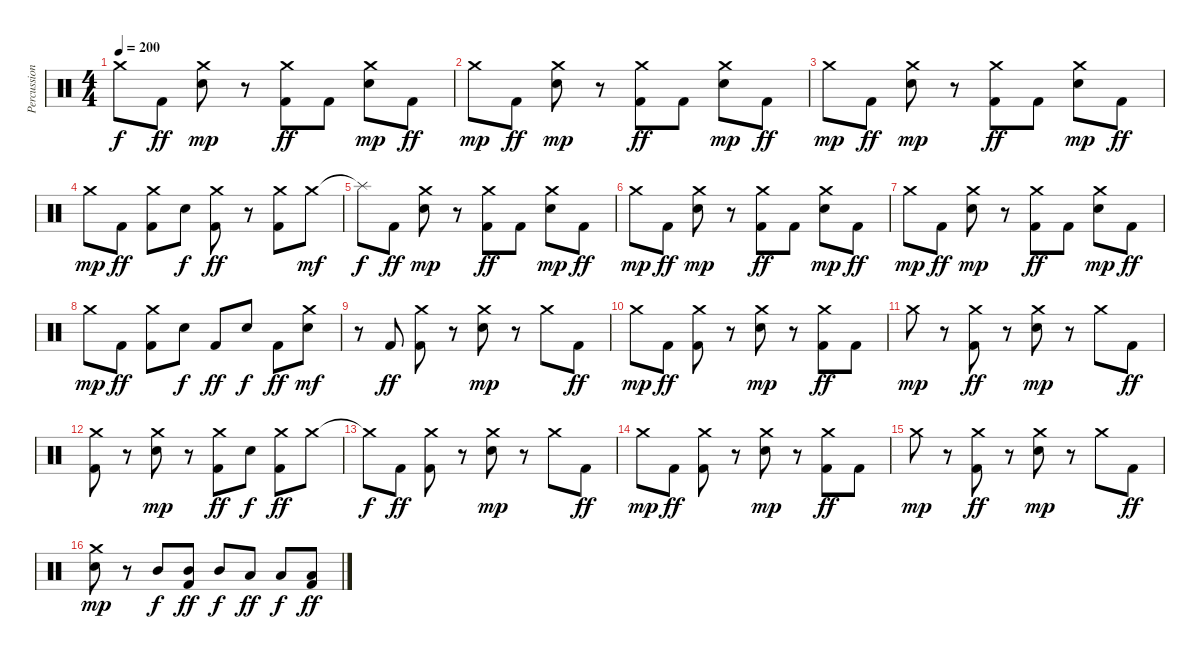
\track ("Percussion" "Percussion") {instrument percussion}
\staff {score}
\articulation defaults
\ts (4 4)
\tempo 200
\clef neutral
\ks c "Crash medium (hit)".8{dy f} "Kick (hit) 2".8{dy ff}
("Crash medium (hit)" "Electric Snare (hit)").8{dy mp} r.8 ("Crash medium (hit)" "Kick (hit) 2").8{dy ff} "Kick (hit) 2".8 ("Crash medium (hit)" "Electric Snare (hit)").8{dy mp} "Kick (hit) 2".8{dy ff} |
"Crash medium (hit)".8{dy mp} "Kick (hit) 2".8{dy ff} ("Crash medium (hit)" "Electric Snare (hit)").8{dy mp} r.8 ("Crash medium (hit)" "Kick (hit) 2").8{dy ff} "Kick (hit) 2".8 ("Crash medium (hit)" "Electric Snare (hit)").8{dy mp} "Kick (hit) 2".8{dy ff} |
"Crash medium (hit)".8{dy mp} "Kick (hit) 2".8{dy ff} ("Crash medium (hit)" "Electric Snare (hit)").8{dy mp} r.8 ("Crash medium (hit)" "Kick (hit) 2").8{dy ff} "Kick (hit) 2".8 ("Crash medium (hit)" "Electric Snare (hit)").8{dy mp} "Kick (hit) 2".8{dy ff} |
"Crash medium (hit)".8{dy mp} "Kick (hit) 2".8{dy ff} ("Crash medium (hit)" "Kick (hit) 2").8 "Electric Snare (hit)".8{dy f} ("Crash medium (hit)" "Kick (hit) 2").8{dy ff} r.8 ("Crash medium (hit)" "Kick (hit) 2").8 "Crash medium (hit)".8{dy mf} |
"Splash (hit)"{t}.8{dy f} "Kick (hit) 2".8{dy ff} ("Crash medium (hit)" "Electric Snare (hit)").8{dy mp} r.8 ("Crash medium (hit)" "Kick (hit) 2").8{dy ff} "Kick (hit) 2".8 ("Crash medium (hit)" "Electric Snare (hit)").8{dy mp} "Kick (hit) 2".8{dy ff} |
"Crash medium (hit)".8{dy mp} "Kick (hit) 2".8{dy ff} ("Crash medium (hit)" "Electric Snare (hit)").8{dy mp} r.8 ("Crash medium (hit)" "Kick (hit) 2").8{dy ff} "Kick (hit) 2".8 ("Crash medium (hit)" "Electric Snare (hit)").8{dy mp} "Kick (hit) 2".8{dy ff} |
"Crash medium (hit)".8{dy mp} "Kick (hit) 2".8{dy ff} ("Crash medium (hit)" "Electric Snare (hit)").8{dy mp} r.8 ("Crash medium (hit)" "Kick (hit) 2").8{dy ff} "Kick (hit) 2".8 ("Crash medium (hit)" "Electric Snare (hit)").8{dy mp} "Kick (hit) 2".8{dy ff} |
"Crash medium (hit)".8{dy mp} "Kick (hit) 2".8{dy ff} ("Crash medium (hit)" "Kick (hit) 2").8 "Electric Snare (hit)".8{dy f} "Kick (hit) 2".8{dy ff} "Electric Snare (hit)".8{dy f} "Kick (hit) 2".8{dy ff} ("Crash medium (hit)" "Electric Snare (hit)").8{dy mf} |
r.8 "Kick (hit) 2".8{dy ff} ("Crash medium (hit)" "Kick (hit) 2").8 r.8 ("Crash medium (hit)" "Electric Snare (hit)").8{dy mp} r.8 "Crash medium (hit)".8 "Kick (hit) 2".8{dy ff} |
"Crash medium (hit)".8{dy mp} "Kick (hit) 2".8{dy ff} ("Crash medium (hit)" "Kick (hit) 2").8 r.8 ("Crash medium (hit)" "Electric Snare (hit)").8{dy mp} r.8 ("Crash medium (hit)" "Kick (hit) 2").8{dy ff} "Kick (hit) 2".8 |
"Crash medium (hit)".8{dy mp} r.8 ("Crash medium (hit)" "Kick (hit) 2").8{dy ff} r.8 ("Crash medium (hit)" "Electric Snare (hit)").8{dy mp} r.8 "Crash medium (hit)".8 "Kick (hit) 2".8{dy ff} |
("Crash medium (hit)" "Kick (hit) 2").8 r.8 ("Crash medium (hit)" "Electric Snare (hit)").8{dy mp} r.8 ("Crash medium (hit)" "Kick (hit) 2").8{dy ff} "Electric Snare (hit)".8{dy f} ("Crash medium (hit)" "Kick (hit) 2").8{dy ff} "Crash medium (hit)".8 |
"Crash medium (hit)"{t}.8{dy f} "Kick (hit) 2".8{dy ff} ("Crash medium (hit)" "Kick (hit) 2").8 r.8 ("Crash medium (hit)" "Electric Snare (hit)").8{dy mp} r.8 "Crash medium (hit)".8 "Kick (hit) 2".8{dy ff} |
"Crash medium (hit)".8{dy mp} "Kick (hit) 2".8{dy ff} ("Crash medium (hit)" "Kick (hit) 2").8 r.8 ("Crash medium (hit)" "Electric Snare (hit)").8{dy mp} r.8 ("Crash medium (hit)" "Kick (hit) 2").8{dy ff} "Kick (hit) 2".8 |
"Crash medium (hit)".8{dy mp} r.8 ("Crash medium (hit)" "Kick (hit) 2").8{dy ff} r.8 ("Crash medium (hit)" "Electric Snare (hit)").8{dy mp} r.8 "Crash medium (hit)".8 "Kick (hit) 2".8{dy ff} |
("Crash medium (hit)" "Electric Snare (hit)").8{dy mp} r.8 "Mid Tom (hit)".8{dy f} ("Mid Tom (hit)" "Kick (hit) 2").8{dy ff} "Mid Tom (hit)".8{dy f} "Low Tom (hit)".8{dy ff} "Low Tom (hit)".8{dy f} ("Low Tom (hit)" "Kick (hit) 2").8{dy ff}
